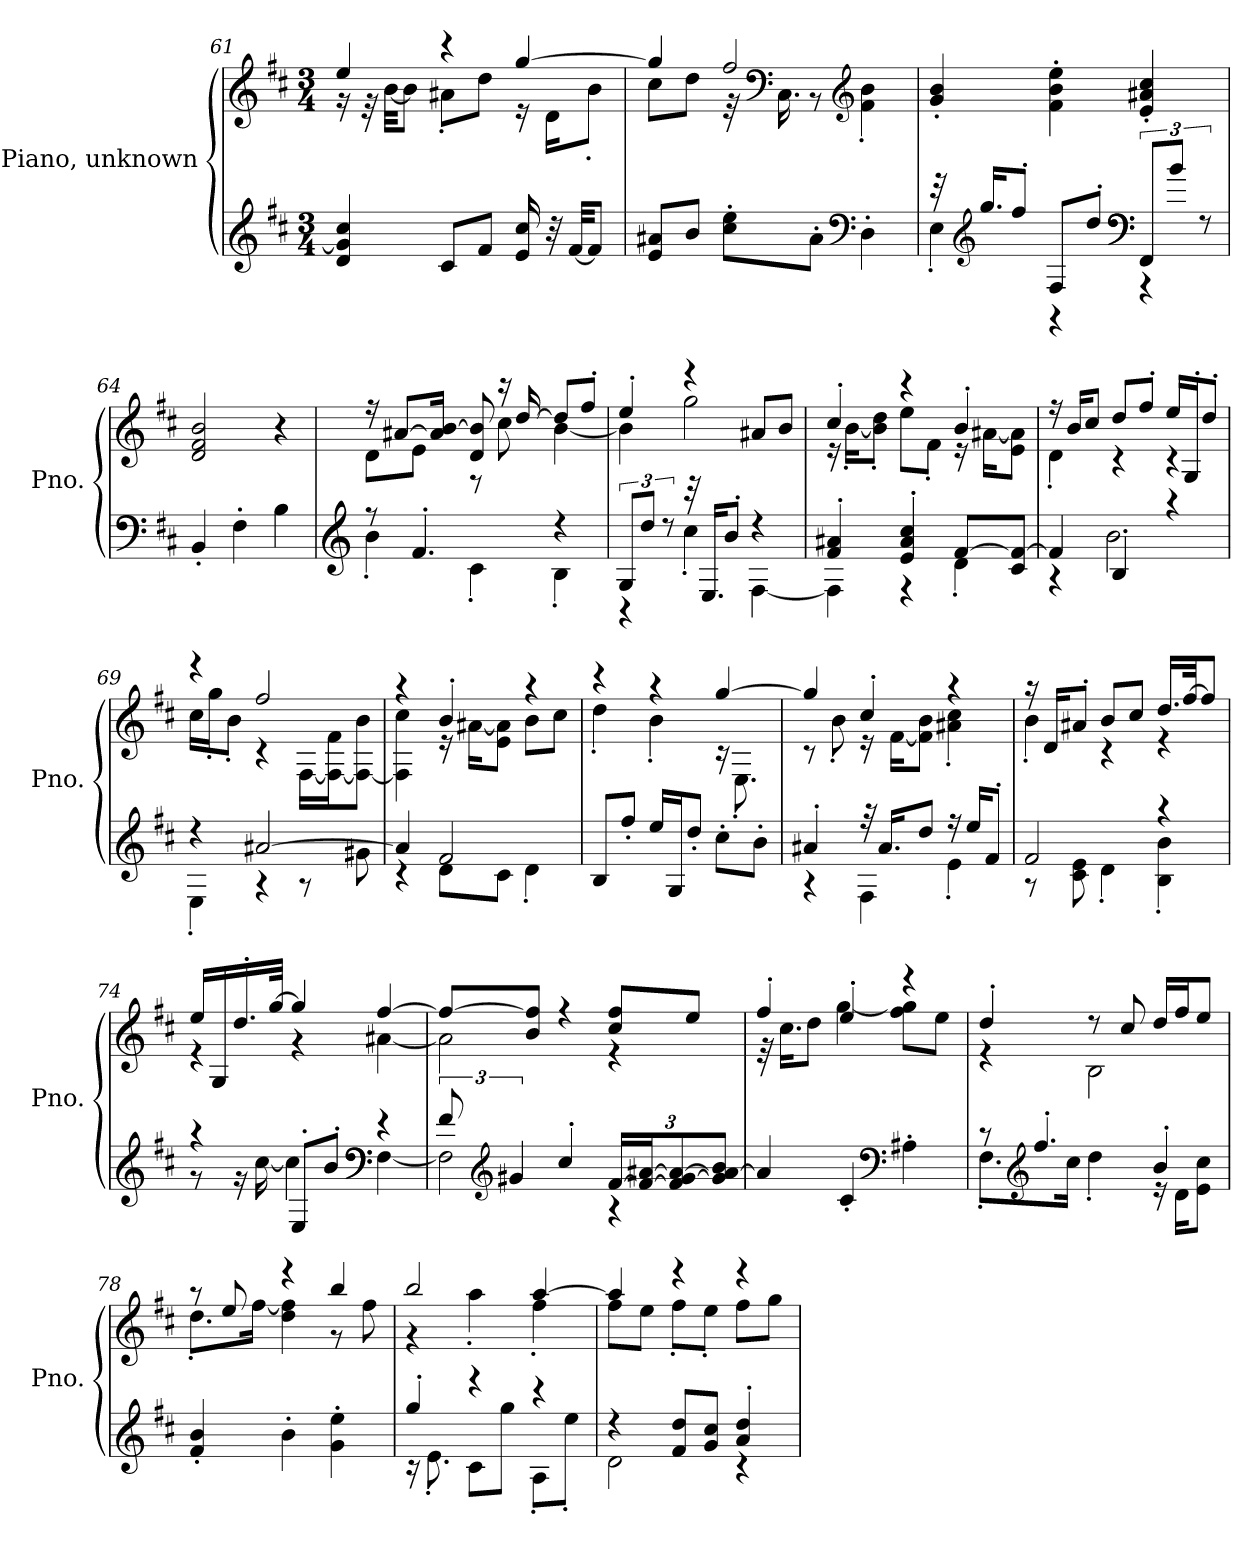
**kern	**kern
*part1	*part1
*staff2	*staff1
*I"Piano, unknown	*
*I'Pno.	*
!!LO:LB:g=z
*clefG2	*clefG2
*k[f#c#]	*k[f#c#]
*M3/4	*M3/4
=61	=61
*	*^
4d/ 4g/] 4cc#/	4ee/	16r
.	.	32r
.	.	[32b\KKL
.	.	8b\J]
8c#/L	4r	8a#X'\L
8f#/J	.	8dd\J
16e/ 16cc#/	[4gg/	16r
32r	.	16d\KL
[32f#/KKL	.	.
8f#/J]	.	8b'\J
=62	=62	=62
8e/ 8a#X/L	4gg/]	8cc#\L
8b/J	.	8dd\J
8cc#\' 8ee\'L	2ff#/	32r
*	*clefF4	*
.	.	16.C#\
8a#'\J	.	8r
*clefF4	*clefG2	*
4D'\	.	4f#\' 4b\'
*	*v	*v
=63	=63
*^	*
32r	4E'\	4g/' 4b/'
*clefG2	*	*
16.gg/KL	.	.
8ff#'/J	.	.
8F#/L	4r	4f#\' 4b\' 4ee\'
8dd'/J	.	.
*clefF4	*	*
12FF#/L	4r	4e/' 4a#X/' 4cc#/'
12b/J	.	.
12r	.	.
*v	*v	*
=64	=64
4BB'/	2d/ 2f#/ 2b/
4F#'\	.
4B\	4r
!!LO:LB:g=z
=65	=65
*clefG2	*
*^	*^
8r	4b'\	16r	8d\L
.	.	[8a#X/L	.
4.f#'/	.	.	8e\J
.	.	16a#/] [16b/Jk	.
.	4c#'\	8d/ 8b/]	8r
.	.	16r	8cc#\
.	.	[16dd/	.
4r	4B'\	8dd/L]	[4b\
.	.	8ff#'/J	.
=66	=66	=66	=66
12G/L	4r	4ee'/	4b\]
12dd/J	.	.	.
12r	.	.	.
32r	4cc#'\	4r	2gg\
16.E/KL	.	.	.
8b'/J	.	.	.
4r	[4F#\	8a#X/L	.
.	.	8b/J	.
=67	=67	=67	=67
4f#/' 4a#X/'	4F#\]	4cc#'/	16r
.	.	.	[16b'\KL
.	.	.	8b\]' 8dd\'J
4e/' 4a#/' 4cc#/'	4r	4r	8ee\L
.	.	.	8f#'\J
[8f#/L	4d'\	4b'/	16r
.	.	.	[16a#X\KL
8c#/ 8f#/_J	.	.	8e\ 8a#\]J
=68	=68	=68	=68
4f#/]	4r	16r	4d'\
.	.	16b/KL	.
.	.	8cc#/J	.
4B'/	2b\	8dd/L	4r
.	.	8ff#'/J	.
4r	.	16ee/LL	4r
.	.	16G'/J	.
.	.	8dd'/J	.
!!LO:PB:g=z	!!
=69	=69	=69	=69
4r	4E'\	4r	16cc#\LL
.	.	.	16gg'\J
.	.	.	8b'\J
[2a#X/	4r	2ff#/	4r
.	8r	.	[16F#\LL
.	.	.	16F#\_ 16f#\J
.	8g#X\	.	8F#\_ 8b\J
=70	=70	=70	=70
4a#/]	4r	4r	4F#\] 4cc#\
2f#/	8d\L	4b'/	16r
.	.	.	[16a#X\KL
.	8c#\J	.	8e\ 8a#\]J
.	4d'\	4r	8b\L
.	.	.	8cc#\J
*v	*v	*	*
=71	=71	=71
8B/L	4r	4dd'\
8ff#'/J	.	.
16ee/LL	4r	4b'\
16G/J	.	.
8dd'/J	.	.
8cc#'\L	[4gg/	16r
.	.	8.E'\
8b'\J	.	.
=72	=72	=72
*^	*	*
4a#X'/	4r	4gg/]	8r
.	.	.	8b'\
32r	4F#\	4cc#'/	16r
16.a#/KL	.	.	.
.	.	.	[16f#\KL
8dd/J	.	.	8f#\] 8b\J
16r	4e'\	4r	4a#X\' 4cc#\'
16ee/KL	.	.	.
8f#'/J	.	.	.
!!LO:LB:g=z	!!
=73	=73	=73	=73
2f#/	8r	16r	4b'\
.	.	16d/KL	.
.	8c#\ 8e\	8a#X'/J	.
.	4d'\	8b/L	4r
.	.	8cc#/J	.
4r	4B\' 4b\'	16.dd/LL	4r
.	.	[32ff#/JK	.
.	.	8ff#/J]	.
=74	=74	=74	=74
4r	8r	16ee/LL	4r
.	.	16G/	.
.	16r	16.dd'/	.
.	[16cc#\	.	.
.	.	[32gg/JJk	.
8E'/L	4cc#\]	4gg/]	4r
8b'/J	.	.	.
*clefF4	*	*	*
4r	[4F#\	[4ff#/	[4a#X\
=75	=75	=75	=75
12f#/	2F#\]	8ff#/L_	2a#\]
*clefG2	*	*	*
6g#X/	.	.	.
.	.	8b/ 8ff#/]J	.
4cc#'/	.	4r	.
*Xbrackettup	*	*	*
[24f#/LL	4r	8cc#/ 8ff#/L	4r
24f#/_ [24a#X/J	.	.	.
12f#/] [12g#/ 12a#/_	.	.	.
.	.	8ee/J	.
12g#/] 12a#/_ 12b/J	.	.	.
*v	*v	*	*
!!LO:LB:g=z	!!
=76	=76	=76
4a#/]	4ff#'/	32r
.	.	16.cc#\KL
.	.	8dd\J
4c#'/	4ee'/	[4gg\
*clefF4	*	*
4A#X'\	4r	8ff#\ 8gg\]L
.	.	8ee\J
=77	=77	=77
*^	*	*
8r	8.F#'\L	4dd'/	4r
*clefG2	*	*	*
4.ff#'/	.	.	.
.	16cc#\Jk	.	.
.	4dd'\	8r	2B\
.	.	8cc#/	.
4b'/	16r	16dd/LL	.
.	16d\KL	16ff#/J	.
.	8e\ 8cc#\J	8ee/J	.
*v	*v	*	*
=78	=78	=78
4f#/' 4b/'	8r	8.dd'\L
.	8ee/	.
.	.	[16ff#\Jk
4b'\	4r	4dd\ 4ff#\]
4g\' 4ee\'	4bb/	8r
.	.	8ff#\
=79	=79	=79
*^	*	*
4gg'/	16r	2bb/	4r
.	8.e'\	.	.
4r	8c#\L	.	4aa'\
.	8gg\J	.	.
4r	8A'\L	[4aa/	4ff#'\
.	8ee'\J	.	.
=80	=80	=80	=80
4r	2d\	4aa/]	8ff#\L
.	.	.	8ee\J
8f#/ 8dd/L	.	4r	8ff#'\L
8g/ 8cc#/J	.	.	8ee'\J
4a/' 4dd/'	4r	4r	8ff#\L
.	.	.	8gg\J
*v	*v	*	*
*	*v	*v
=	=
*-	*-
